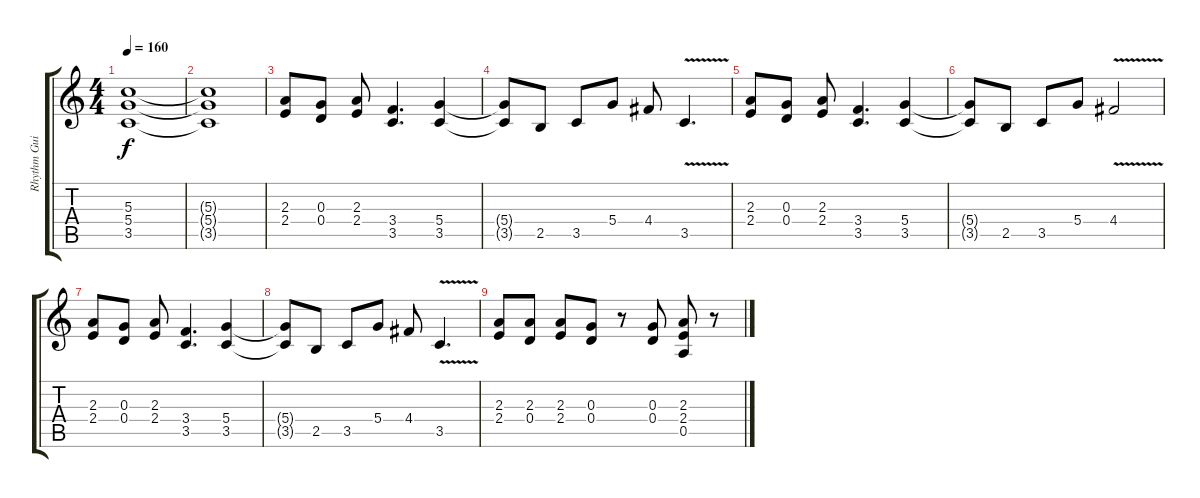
\track ("Rhythm Guitar" "Rhythm Gui") {instrument distortionguitar}
\staff {score tabs}
\tuning (E4 B3 G3 D3 A2 E2) {hide}
\ts (4 4)
\tempo 160
\clef g2
\ks c
(5.3 5.4 3.5).1{dy f} |
(5.3{t} 5.4{t} 3.5{t}).1 |
(2.3 2.4).8 (0.3 0.4).8 (2.3 2.4).8 (3.4 3.5).4{d} (5.4 3.5).4 |
(5.4{t} 3.5{t}).8 2.5.8 3.5.8 5.4.8 4.4.8 3.5{v}.4{d} |
(2.3 2.4).8 (0.3 0.4).8 (2.3 2.4).8 (3.4 3.5).4{d} (5.4 3.5).4 |
(5.4{t} 3.5{t}).8 2.5.8 3.5.8 5.4.8 4.4{v}.2 |
(2.3 2.4).8 (0.3 0.4).8 (2.3 2.4).8 (3.4 3.5).4{d} (5.4 3.5).4 |
(5.4{t} 3.5{t}).8 2.5.8 3.5.8 5.4.8 4.4.8 3.5{v}.4{d} |
(2.3 2.4).8 (2.3 0.4).8 (2.3 2.4).8 (0.3 0.4).8 r.8 (0.3 0.4).8 (2.3 2.4 0.5).8 r.8
